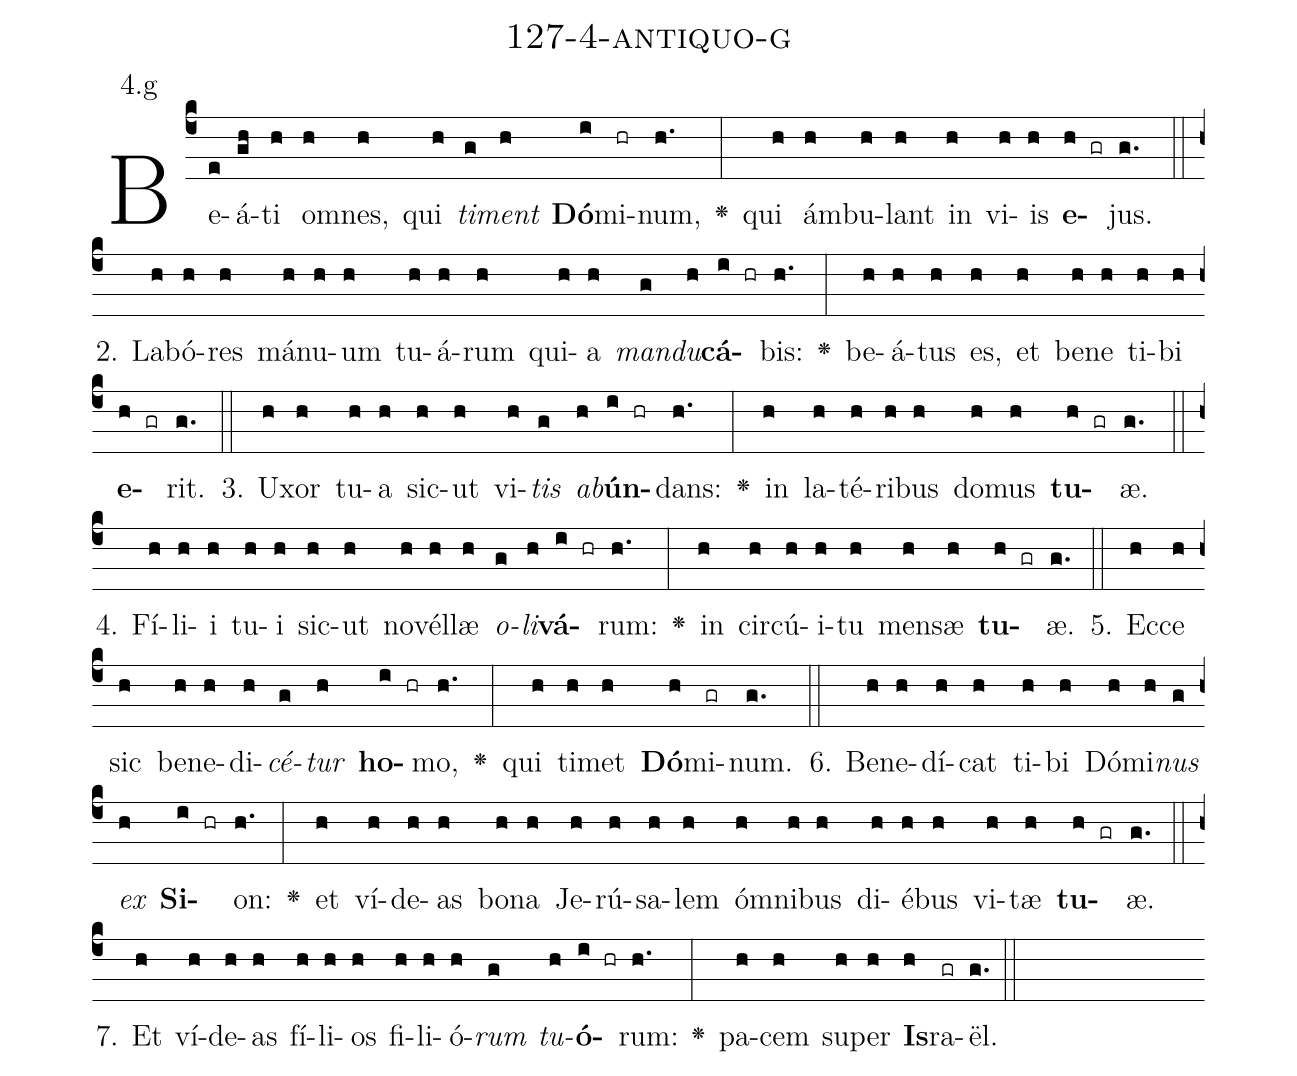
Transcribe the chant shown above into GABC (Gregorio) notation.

name: 127-4-antiquo-g;
annotation: 4.g;
%%
(c4)Be(e)á(gh)ti(h) om(h)nes,(h) qui(h) <i>ti</i>(g)<i>ment</i>(h) <b>Dó</b>(i)mi(hr)num,(h.) <v>\greheightstar</v>(:) qui(h) ám(h)bu(h)lant(h) in(h) vi(h)is(h) <b>e</b>(h gr)jus.(g.) (::)
2. La(h)bó(h)res(h) má(h)nu(h)um(h) tu(h)á(h)rum(h) qui(h)a(h) <i>man</i>(g)<i>du</i>(h)<b>cá</b>(i hr)bis:(h.) <v>\greheightstar</v>(:) be(h)á(h)tus(h) es,(h) et(h) be(h)ne(h) ti(h)bi(h) <b>e</b>(h gr)rit.(g.) (::)
3. U(h)xor(h) tu(h)a(h) sic(h)ut(h) vi(h)<i>tis</i>(g) <i>ab</i>(h)<b>ún</b>(i hr)dans:(h.) <v>\greheightstar</v>(:) in(h) la(h)té(h)ri(h)bus(h) do(h)mus(h) <b>tu</b>(h gr)æ.(g.) (::)
4. Fí(h)li(h)i(h) tu(h)i(h) sic(h)ut(h) no(h)vél(h)læ(h) <i>o</i>(g)<i>li</i>(h)<b>vá</b>(i hr)rum:(h.) <v>\greheightstar</v>(:) in(h) cir(h)cú(h)i(h)tu(h) men(h)sæ(h) <b>tu</b>(h gr)æ.(g.) (::)
5. Ec(h)ce(h) sic(h) be(h)ne(h)di(h)<i>cé</i>(g)<i>tur</i>(h) <b>ho</b>(i hr)mo,(h.) <v>\greheightstar</v>(:) qui(h) ti(h)met(h) <b>Dó</b>(h)mi(gr)num.(g.) (::)
6. Be(h)ne(h)dí(h)cat(h) ti(h)bi(h) Dó(h)mi(h)<i>nus</i>(g) <i>ex</i>(h) <b>Si</b>(i hr)on:(h.) <v>\greheightstar</v>(:) et(h) ví(h)de(h)as(h) bo(h)na(h) Je(h)rú(h)sa(h)lem(h) óm(h)ni(h)bus(h) di(h)é(h)bus(h) vi(h)tæ(h) <b>tu</b>(h gr)æ.(g.) (::)
7. Et(h) ví(h)de(h)as(h) fí(h)li(h)os(h) fi(h)li(h)ó(h)<i>rum</i>(g) <i>tu</i>(h)<b>ó</b>(i hr)rum:(h.) <v>\greheightstar</v>(:) pa(h)cem(h) su(h)per(h) <b>Is</b>(h)ra(gr)ël.(g.) (::)
